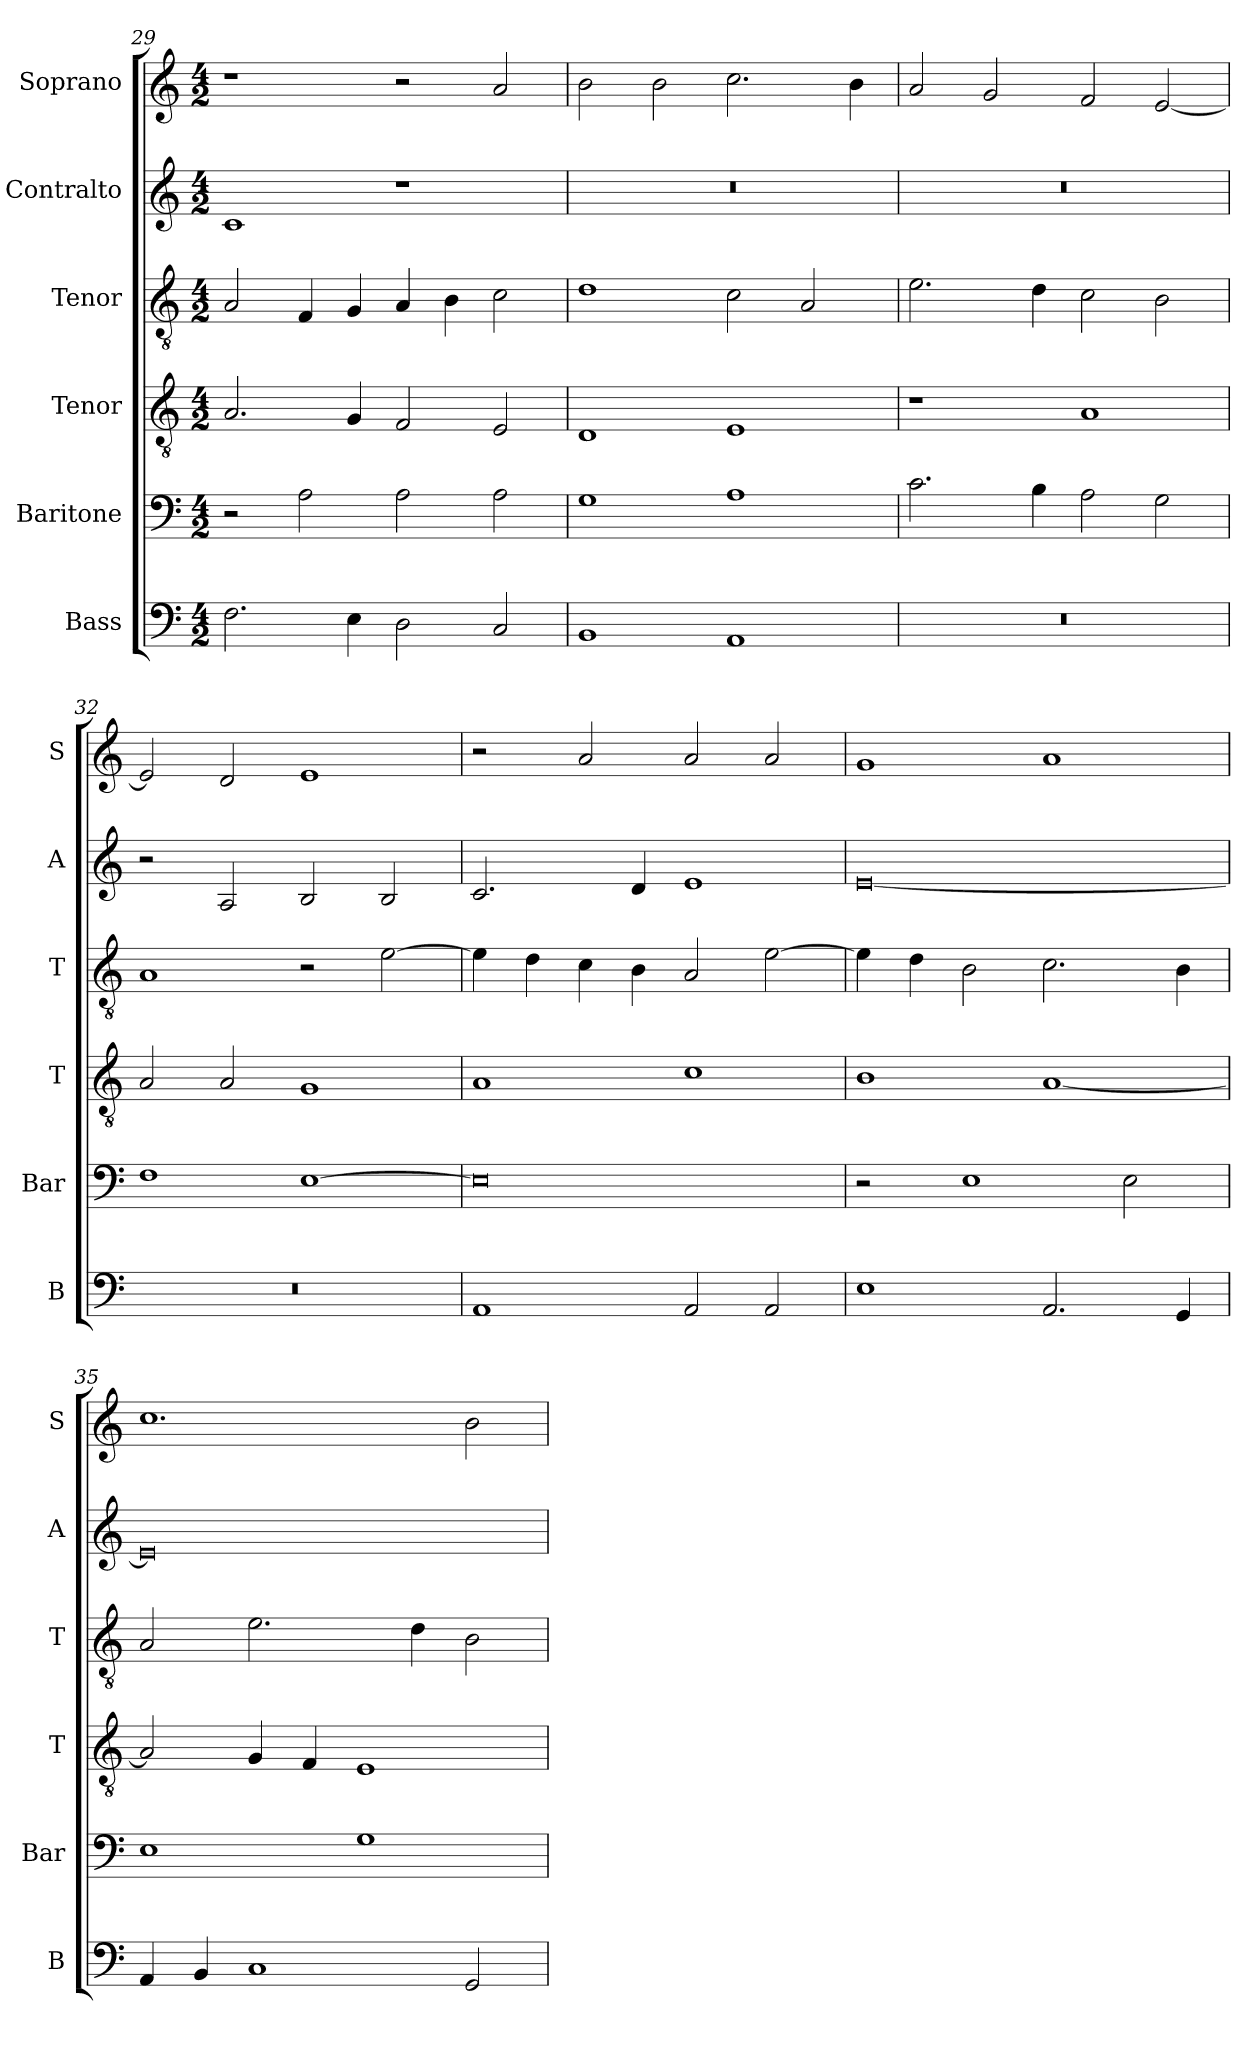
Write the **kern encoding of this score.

**kern	**kern	**kern	**kern	**kern	**kern
*part6	*part5	*part4	*part3	*part2	*part1
*staff6	*staff5	*staff4	*staff3	*staff2	*staff1
*I"Bass	*I"Baritone	*I"Tenor	*I"Tenor	*I"Contralto	*I"Soprano
*I'B	*I'Bar	*I'T	*I'T	*I'A	*I'S
*clefF4	*clefF4	*clefGv2	*clefGv2	*clefG2	*clefG2
*k[]	*k[]	*k[]	*k[]	*k[]	*k[]
*E:phr	*E:phr	*E:phr	*E:phr	*E:phr	*E:phr
*M4/2	*M4/2	*M4/2	*M4/2	*M4/2	*M4/2
=29	=29	=29	=29	=29	=29
2.F	2r	2.A	2A	1c	1r
.	2A	.	4F	.	.
4E	.	4G	4G	.	.
2D	2A	2F	4A	1r	2r
.	.	.	4B	.	.
2C	2A	2E	2c	.	2a
=30	=30	=30	=30	=30	=30
1BB	1G	1D	1d	0r	2b
.	.	.	.	.	2b
1AA	1A	1E	2c	.	2.cc
.	.	.	2A	.	.
.	.	.	.	.	4b
=31	=31	=31	=31	=31	=31
0r	2.c	1r	2.e	0r	2a
.	.	.	.	.	2g
.	4B	.	4d	.	.
.	2A	1A	2c	.	2f
.	2G	.	2B	.	[2e
=32	=32	=32	=32	=32	=32
0r	1F	2A	1A	2r	2e]
.	.	2A	.	2A	2d
.	[1E	1G	2r	2B	1e
.	.	.	[2e	2B	.
=33	=33	=33	=33	=33	=33
1AA	0E]	1A	4e]	2.c	2r
.	.	.	4d	.	.
.	.	.	4c	.	2a
.	.	.	4B	4d	.
2AA	.	1c	2A	1e	2a
2AA	.	.	[2e	.	2a
=34	=34	=34	=34	=34	=34
1E	2r	1B	4e]	[0e	1g
.	.	.	4d	.	.
.	1E	.	2B	.	.
2.AA	.	[1A	2.c	.	1a
.	2E	.	.	.	.
4GG	.	.	4B	.	.
=35	=35	=35	=35	=35	=35
4AA	1E	2A]	2A	0e]	1.cc
4BB	.	.	.	.	.
1C	.	4G	2.e	.	.
.	.	4F	.	.	.
.	1G	1E	.	.	.
.	.	.	4d	.	.
2GG	.	.	2B	.	2b
=	=	=	=	=	=
*-	*-	*-	*-	*-	*-
